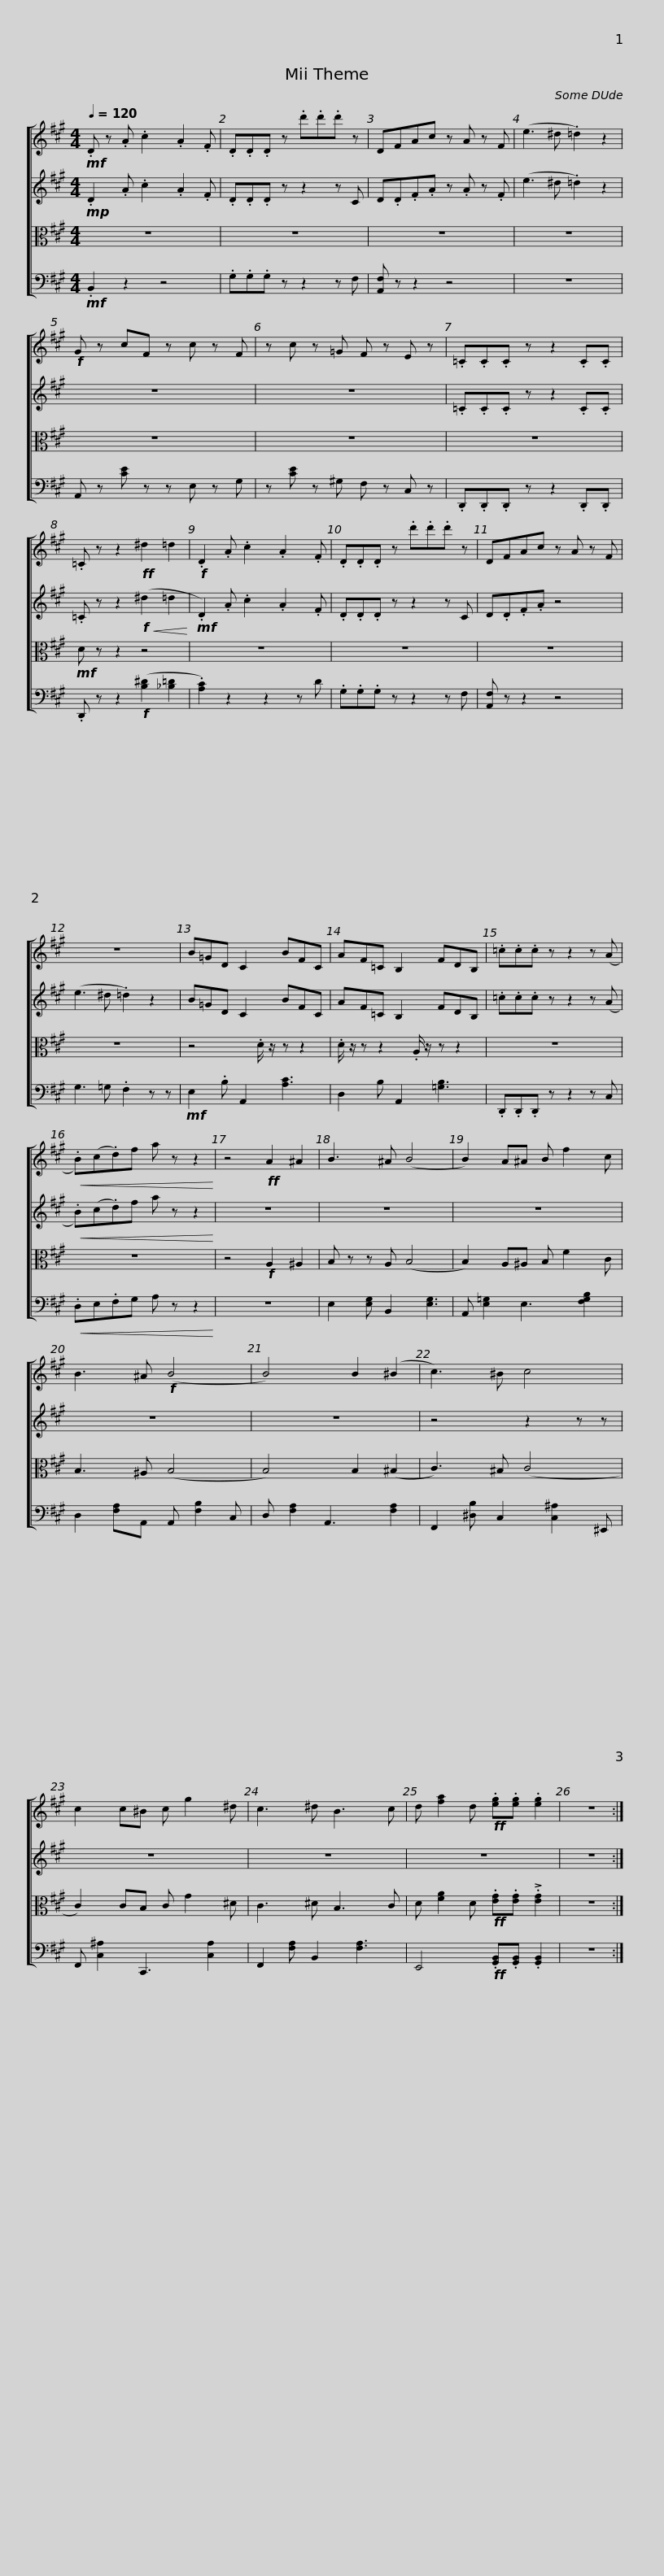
X:1
%%score [ 1 2 3 4 ]
L:1/8
Q:1/4=120
M:4/4
I:linebreak $
K:A
V:1 treble
V:2 treble
V:3 alto
V:4 bass
V:1
!mf! .D z .A .c2 .A2 .F | .D.D.D z .d'.d'.d' z | DFAc z A z F | (e3 ^d .=d2) z2 |$!f! G z cF z c z F | %5
 z c z =G F z E z | .=C.C.C z z2 .C.C | .=C z z2!ff! ^d2 =d2 |$!f! .D2 .A .c2 .A2 .F | .D.D.D z .d'.d'.d' z | %10
 DFAc z A z F | z8 |$ B=GD C2 BFC | AF=C B,2 FDB, | .=c.c.c z z2 z (A | %15
!<(! .B)(c.d)f a z z2!<)! |$ z4!ff! A2 ^A2 | B3 ^A (B4 | B2) A^A B f2 c | B3 ^A!f! (B4 |$ %20
 B4) B2 (^B2 | c3) ^B c4 | c2 c^B c g2 ^d | c3 ^d B3 c |$ d [fa]2 d!ff! .[eg].[eg] .[eg]2 | %25
 z8 :| %26
V:2
!mp! .D2 .A .c2 .A2 .F | .D.D.D z z2 z C | D.D.F.A z .A z .F | (e3 ^d .=d2) z2 |$ z8 | %5
 z8 | .=C.C.C z z2 .C.C | .=C z z2!f!!<(! (^d2 =d2!<)! |$!mf! .D2) .A .c2 .A2 .F | .D.D.D z z2 z C | %10
 D.D.F.A z4 | (e3 ^d .=d2) z2 |$ B=GD C2 BFC | AF=C B,2 FDB, | .=c.c.c z z2 z (A | %15
!<(! .B)(c.d)f a z z2!<)! |$ z8 | z8 | z8 | z8 |$ %20
 z8 | z4 z2 z z | z8 | z8 |$ z8 | %25
 z8 :| %26
V:3
 z8 | z8 | z8 | z8 |$ z8 | %5
 z8 | z8 |!mf! D z z2 z4 |$ z8 | z8 | %10
 z8 | z8 |$ z4 .D/ z/ z z2 | .D/ z/ z z2 .A,/ z/ z z2 | z8 | %15
 z8 |$ z4!f! A,2 ^A,2 | B, z z A, (B,4 | B,2) A,^A, B, F2 C | B,3 ^A, (B,4 |$ %20
 B,4) B,2 (^B,2 | C3) ^B, (C4 | C2) CB, C G2 ^D | C3 ^D B,3 C |$ D [FA]2 D!ff! .[EG].[EG] !>!.[EG]2 | %25
 z8 :| %26
V:4
!mf! .B,,2 z2 z4 | .G,.G,.G, z z2 z F, | [A,,F,] z z2 z4 | z8 |$ A,, z [CE] z z E, z G, | %5
 z [CE] z ^G, F, z C, z | .D,,.D,,.D,, z z2 .D,,.D,, | .D,, z z2!f! ([B,^D]2 [_B,=D]2 |$ .[A,C]2) z2 z2 z D | .G,.G,.G, z z2 z F, | %10
 [A,,F,] z z2 z4 | G,3 =G, .F,2 z z |$!mf! E,2 .B, A,,2 [A,C]3 | D,2 B, A,,2 [=G,B,]3 | .D,,.D,,.D,, z z2 z C, | %15
!<(! .D,E,.F,G, A, z z2!<)! |$ z8 | E,2 [E,G,] B,,2 [E,G,]3 | A,, [E,=G,]2 E,3 [F,G,B,]2 | D,2 [F,A,]A,, A,, [F,B,]2 C, |$ %20
 D, [F,A,]2 A,,3 [F,A,]2 | F,,2 [^D,B,] C,2 [C,^A,]2 ^E,, | F,, [C,^A,]2 C,,3 [C,A,]2 | F,,2 [F,A,] B,,2 [F,A,]3 |$ E,,4!ff! .[G,,B,,].[G,,B,,] .[G,,B,,]2 | %25
 z8 :| %26
